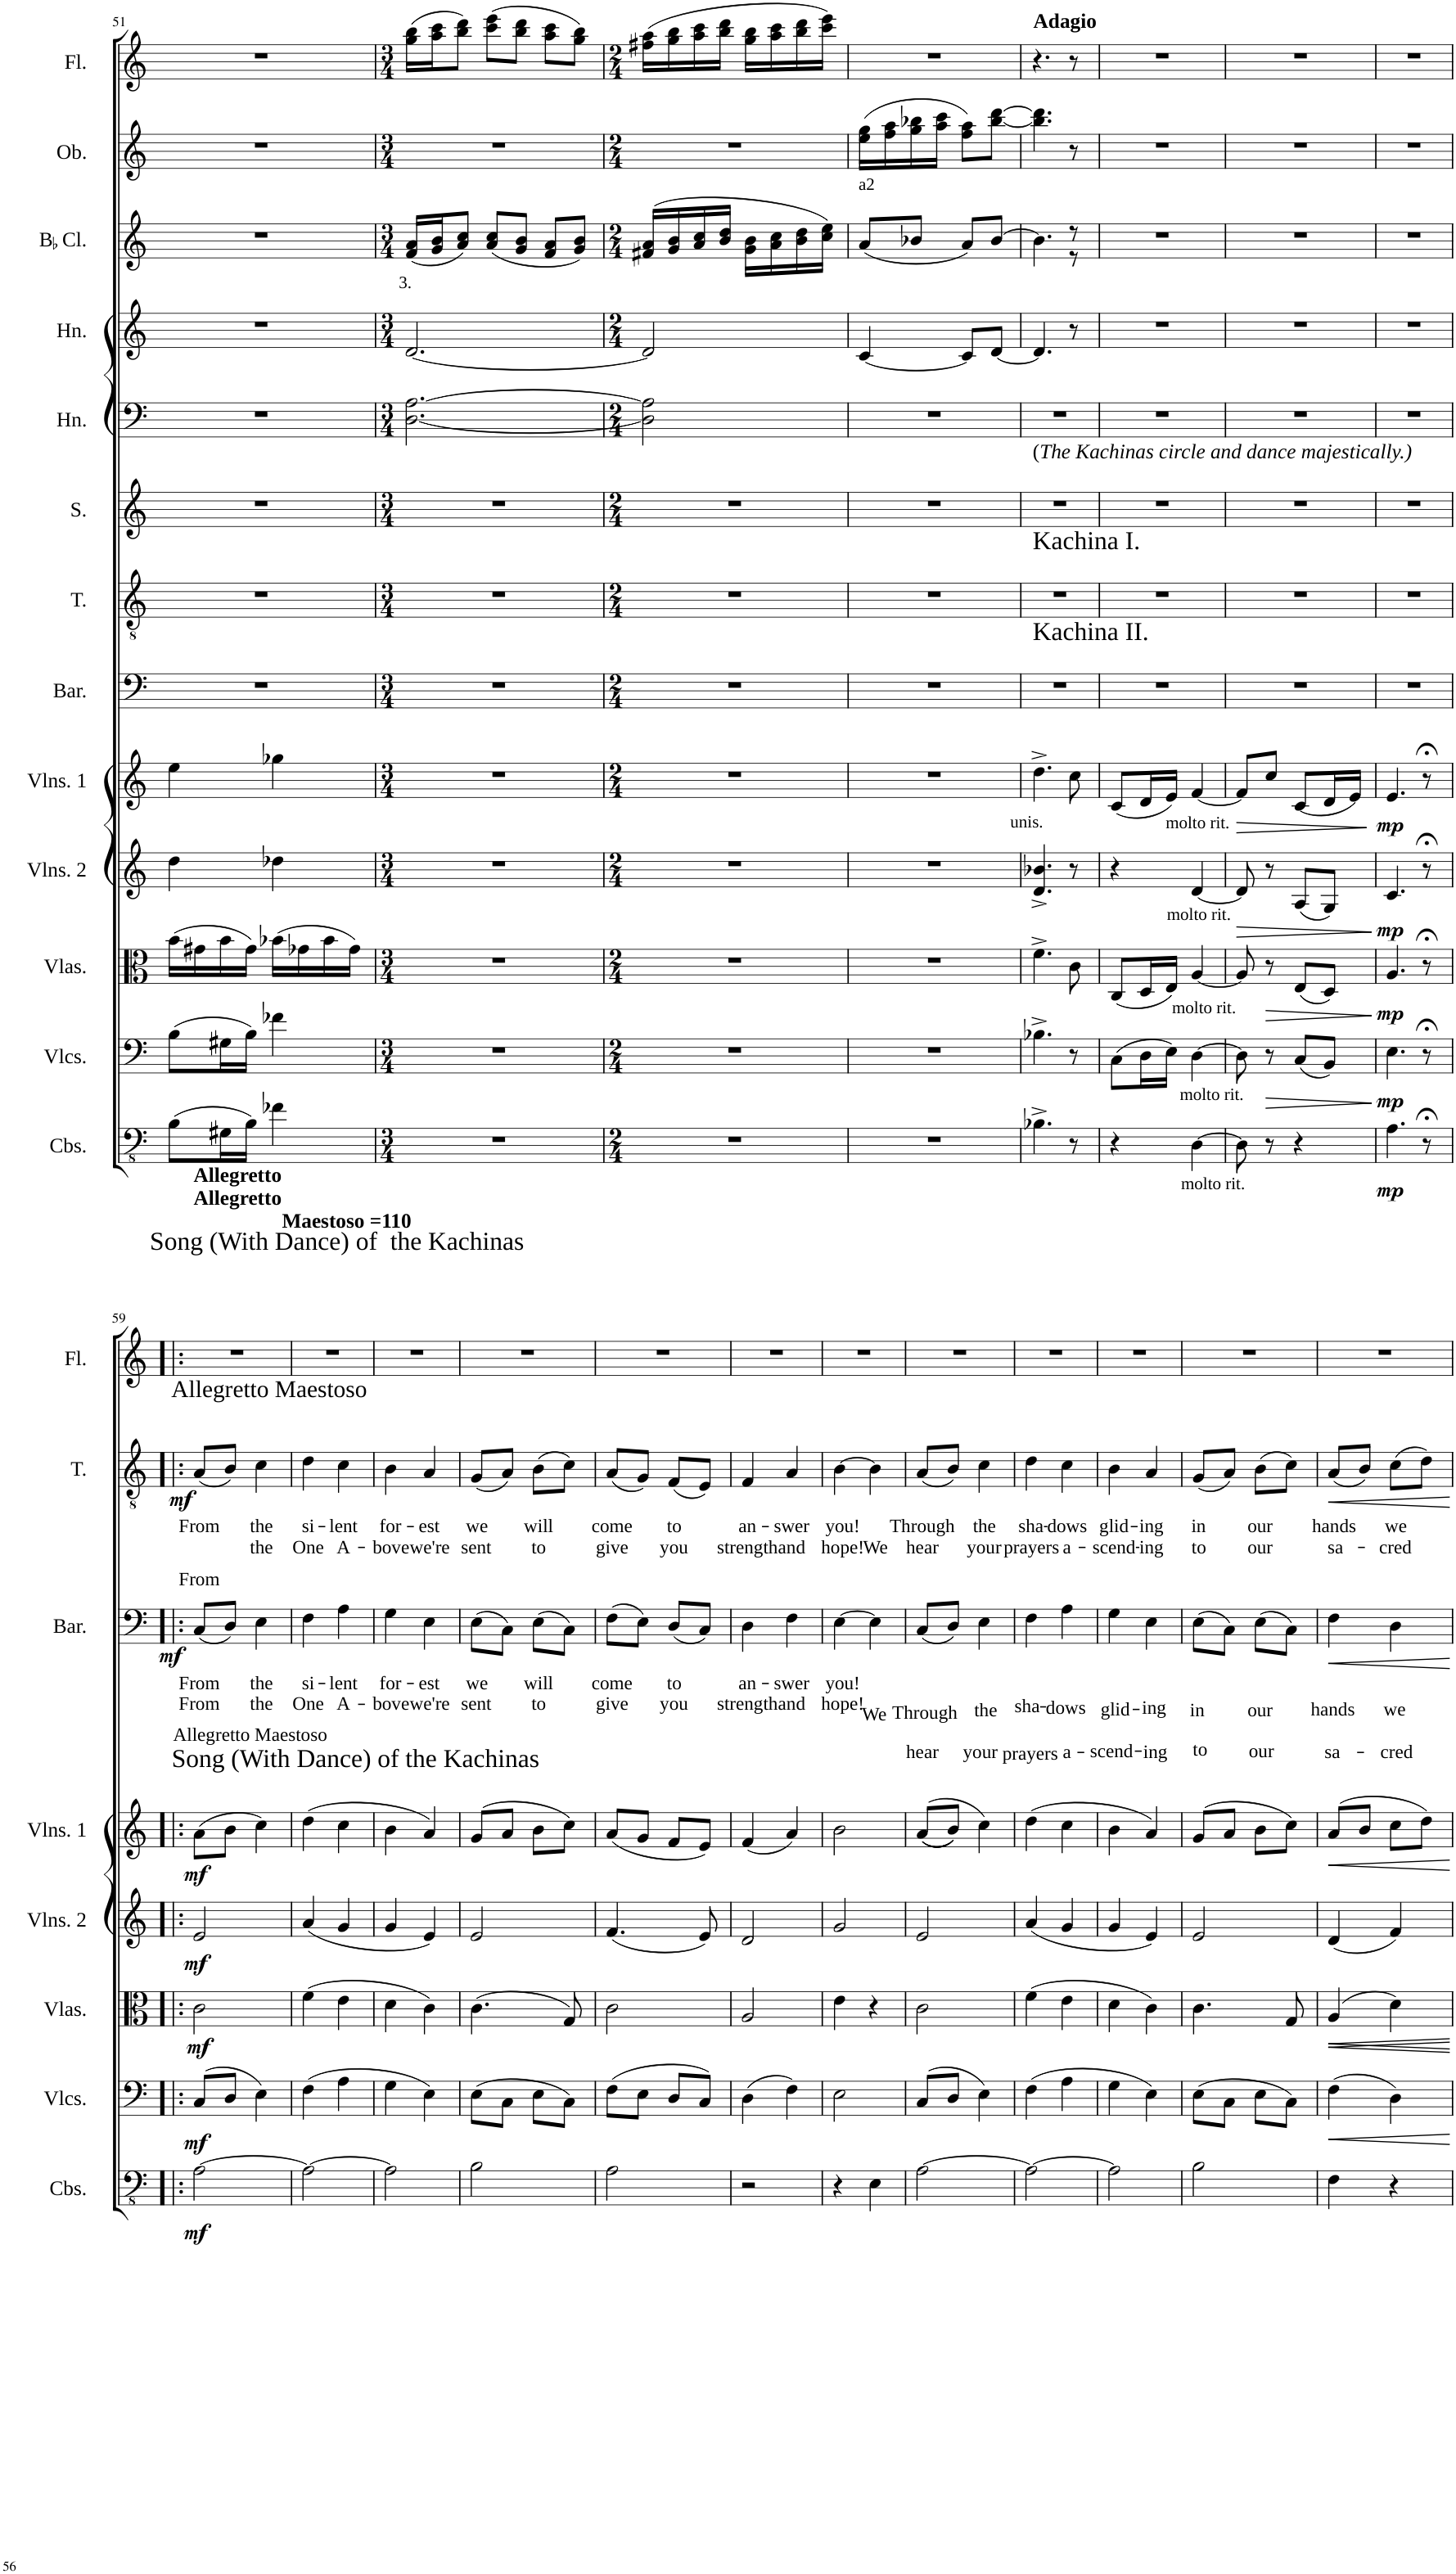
**kern	**dynam	**kern	**dynam	**kern	**dynam	**kern	**dynam	**kern	**dynam	**kern	**text	**text	**text	**dynam	**kern	**text	**text	**dynam	**kern	**kern	**kern	**kern	**kern
*part12	*part12	*part11	*part11	*part10	*part10	*part9	*part9	*part8	*part8	*part7	*part7	*part7	*part7	*part7	*part6	*part6	*part6	*part6	*part5	*part4	*part3	*part2	*part1
*staff12	*staff12	*staff11	*staff11	*staff10	*staff10	*staff9	*staff9	*staff8	*staff8	*staff7	*staff7	*staff7	*staff7	*staff7	*staff6	*staff6	*staff6	*staff6	*staff5	*staff4	*staff3	*staff2	*staff1
*I"Contrabasses	*	*I"Violoncellos	*	*I"Violas	*	*I"Violins 2	*	*I"Violins 1	*	*I"Baritone	*	*	*	*	*I"Tenor	*	*	*	*I"Horn	*I"Horn	*I"BaccidentalFlat Clarinet	*I"Oboe	*I"Flute
*I'Cbs.	*	*I'Vlcs.	*	*I'Vlas.	*	*I'Vlns. 2	*	*I'Vlns. 1	*	*I'Bar.	*	*	*	*	*I'T.	*	*	*	*I'Hn.	*I'Hn.	*I'BaccidentalFlat Cl.	*I'Ob.	*I'Fl.
!!LO:PB:g=z
*clefFv4	*	*clefF4	*	*clefC3	*	*clefG2	*	*clefG2	*	*clefF4	*	*	*	*	*clefGv2	*	*	*	*clefF4	*clefG2	*clefG2	*clefG2	*clefG2
*	*	*	*	*	*	*	*	*	*	*	*	*	*	*	*	*	*	*	*ITrd4c7	*ITrd4c7	*ITrd1c2	*	*
*k[]	*	*k[]	*	*k[]	*	*k[]	*	*k[]	*	*k[]	*	*	*	*	*k[]	*	*	*	*k[]	*k[]	*k[]	*k[]	*k[]
*M2/4	*	*M2/4	*	*M2/4	*	*M2/4	*	*M2/4	*	*M2/4	*	*	*	*	*M2/4	*	*	*	*M2/4	*M2/4	*M2/4	*M2/4	*M2/4
=51	=51	=51	=51	=51	=51	=51	=51	=51	=51	=51	=51	=51	=51	=51	=51	=51	=51	=51	=51	=51	=51	=51	=51
(8BB\L	.	(8B\L	.	(16b\LL	.	4dd\	.	4ee\	.	2r	.	.	.	.	2r	.	.	.	2r	2r	2r	2r	2r
.	.	.	.	16g#X\	.	.	.	.	.	.	.	.	.	.	.	.	.	.	.	.	.	.	.
16GG#X\L	.	16G#X\L	.	16b\	.	.	.	.	.	.	.	.	.	.	.	.	.	.	.	.	.	.	.
16BB\JJ)	.	16B\JJ)	.	16g#\JJ)	.	.	.	.	.	.	.	.	.	.	.	.	.	.	.	.	.	.	.
4F-X\	.	4f-X\	.	(16b-X\LL	.	4dd-X\	.	4gg-X\	.	.	.	.	.	.	.	.	.	.	.	.	.	.	.
.	.	.	.	16g-X\	.	.	.	.	.	.	.	.	.	.	.	.	.	.	.	.	.	.	.
.	.	.	.	16b-\	.	.	.	.	.	.	.	.	.	.	.	.	.	.	.	.	.	.	.
.	.	.	.	16g-\JJ)	.	.	.	.	.	.	.	.	.	.	.	.	.	.	.	.	.	.	.
=52	=52	=52	=52	=52	=52	=52	=52	=52	=52	=52	=52	=52	=52	=52	=52	=52	=52	=52	=52	=52	=52	=52	=52
*M3/4	*	*M3/4	*	*M3/4	*	*M3/4	*	*M3/4	*	*M3/4	*	*	*	*	*M3/4	*	*	*	*M3/4	*M3/4	*M3/4	*M3/4	*M3/4
!	!	!	!	!	!	!	!	!	!	!	!	!	!	!	!	!	!	!	!	!LO:TX:a:t=3.	!	!	!
2.r	.	2.r	.	2.r	.	2.r	.	2.r	.	2.r	.	.	.	.	2.r	.	.	.	[2.D\ [2.A\	[2.d/	(16f/ 16a/LL	2.r	(16gg\ 16bb\LL
.	.	.	.	.	.	.	.	.	.	.	.	.	.	.	.	.	.	.	.	.	16g/ 16b/J	.	16aa\ 16ccc\J
.	.	.	.	.	.	.	.	.	.	.	.	.	.	.	.	.	.	.	.	.	8a/ 8cc/J)	.	8bb\ 8ddd\J)
.	.	.	.	.	.	.	.	.	.	.	.	.	.	.	.	.	.	.	.	.	(8a/ 8cc/L	.	(8ccc\ 8eee\L
.	.	.	.	.	.	.	.	.	.	.	.	.	.	.	.	.	.	.	.	.	8g/ 8b/J	.	8bb\ 8ddd\J
.	.	.	.	.	.	.	.	.	.	.	.	.	.	.	.	.	.	.	.	.	8f/ 8a/L	.	8aa\ 8ccc\L
.	.	.	.	.	.	.	.	.	.	.	.	.	.	.	.	.	.	.	.	.	8g/ 8b/J)	.	8gg\ 8bb\J)
=53	=53	=53	=53	=53	=53	=53	=53	=53	=53	=53	=53	=53	=53	=53	=53	=53	=53	=53	=53	=53	=53	=53	=53
*M2/4	*	*M2/4	*	*M2/4	*	*M2/4	*	*M2/4	*	*M2/4	*	*	*	*	*M2/4	*	*	*	*M2/4	*M2/4	*M2/4	*M2/4	*M2/4
2r	.	2r	.	2r	.	2r	.	2r	.	2r	.	.	.	.	2r	.	.	.	2D\] 2A\]	2d/]	(16f#X/ 16a/LL	2r	(16ff#X\ 16aa\LL
.	.	.	.	.	.	.	.	.	.	.	.	.	.	.	.	.	.	.	.	.	16g/ 16b/	.	16gg\ 16bb\
.	.	.	.	.	.	.	.	.	.	.	.	.	.	.	.	.	.	.	.	.	16a/ 16cc/	.	16aa\ 16ccc\
.	.	.	.	.	.	.	.	.	.	.	.	.	.	.	.	.	.	.	.	.	16b/ 16dd/JJ	.	16bb\ 16ddd\JJ
.	.	.	.	.	.	.	.	.	.	.	.	.	.	.	.	.	.	.	.	.	16g\ 16b\LL	.	16gg\ 16bb\LL
.	.	.	.	.	.	.	.	.	.	.	.	.	.	.	.	.	.	.	.	.	16a\ 16cc\	.	16aa\ 16ccc\
.	.	.	.	.	.	.	.	.	.	.	.	.	.	.	.	.	.	.	.	.	16b\ 16dd\	.	16bb\ 16ddd\
.	.	.	.	.	.	.	.	.	.	.	.	.	.	.	.	.	.	.	.	.	16cc\ 16ee\JJ)	.	16ccc\ 16eee\JJ)
=54	=54	=54	=54	=54	=54	=54	=54	=54	=54	=54	=54	=54	=54	=54	=54	=54	=54	=54	=54	=54	=54	=54	=54
!	!	!	!	!	!	!	!	!	!	!	!	!	!	!	!	!	!	!	!	!	!LO:TX:a:t=a2	!	!
2r	.	2r	.	2r	.	2r	.	2r	.	2r	.	.	.	.	2r	.	.	.	2r	[4c/	(8a/L	(16ee\ 16gg\LL	2r
.	.	.	.	.	.	.	.	.	.	.	.	.	.	.	.	.	.	.	.	.	.	16ff\ 16aa\	.
.	.	.	.	.	.	.	.	.	.	.	.	.	.	.	.	.	.	.	.	.	8b-X/J	16gg\ 16bb-X\	.
.	.	.	.	.	.	.	.	.	.	.	.	.	.	.	.	.	.	.	.	.	.	16aa\ 16ccc\JJ	.
.	.	.	.	.	.	.	.	.	.	.	.	.	.	.	.	.	.	.	.	8c/L]	8a/L)	8ff\ 8aa\L)	.
.	.	.	.	.	.	.	.	.	.	.	.	.	.	.	.	.	.	.	.	[8d/J	[8b-/J	[8bb-\ [8ddd\J	.
=55	=55	=55	=55	=55	=55	=55	=55	=55	=55	=55	=55	=55	=55	=55	=55	=55	=55	=55	=55	=55	=55	=55	=55
*	*	*	*	*	*	*	*	*	*	*	*	*	*	*	*	*	*	*	*	*	*^	*	*
!	!	!	!	!	!	!	!	!	!	!	!	!	!	!	!	!	!	!	!	!	!	!	!	!LO:TX:a:B:t=Adagio
!	!	!	!	!	!	!	!	!	!	!	!	!	!	!	!LO:TX:a:t=Kachina I.	!	!	!	!	!	!	!	!	!
!	!	!	!	!	!	!	!	!	!	!LO:TX:a:t=Kachina II.	!	!	!	!	!	!	!	!	!	!	!	!	!	!
!	!	!	!	!	!	!LO:TX:a:t=unis.	!	!	!	!	!	!	!	!	!	!	!	!	!	!	!	!	!	!
4.BB-X^\	.	4.B-X^\	.	4.f^\	.	4.d/^ 4.b-X/^	.	4.dd^\	.	2r	.	.	.	.	2r	.	.	.	2r	4.d/]	4.b-\]	4.ryy	4.bb-\] 4.ddd\]	4.r
8r	.	8r	.	8c\	.	8r	.	8cc\	.	.	.	.	.	.	.	.	.	.	.	8r	8r	8r	8r	8r
*	*	*	*	*	*	*	*	*	*	*	*	*	*	*	*	*	*	*	*	*	*v	*v	*	*
=56	=56	=56	=56	=56	=56	=56	=56	=56	=56	=56	=56	=56	=56	=56	=56	=56	=56	=56	=56	=56	=56	=56	=56
4r	.	(8C\L	.	(8C/L	.	4r	.	(8c/L	.	2r	.	.	.	.	2r	.	.	.	2r	2r	2r	2r	2r
.	.	16D\L	.	16D/L	.	.	.	16d/L	.	.	.	.	.	.	.	.	.	.	.	.	.	.	.
.	.	16E\JJ)	.	16E/JJ)	.	.	.	16e/JJ)	.	.	.	.	.	.	.	.	.	.	.	.	.	.	.
[4DD\	.	[4D\	.	[4A/	.	[4d/	.	[4f/	.	.	.	.	.	.	.	.	.	.	.	.	.	.	.
=57	=57	=57	=57	=57	=57	=57	=57	=57	=57	=57	=57	=57	=57	=57	=57	=57	=57	=57	=57	=57	=57	=57	=57
!	!	!	!	!	!	!	!	!LO:TX:b:t=molto rit.	!	!	!	!	!	!	!	!	!	!	!	!	!	!	!
!	!	!	!	!	!	!LO:TX:b:t=molto rit.	!	!	!	!	!	!	!	!	!	!	!	!	!	!	!	!	!
!	!	!	!	!LO:TX:b:t=molto rit.	!	!	!	!	!	!	!	!	!	!	!	!	!	!	!	!	!	!	!
!	!	!LO:TX:b:t=molto rit.	!	!	!	!	!	!	!	!	!	!	!	!	!	!	!	!	!	!	!	!	!
!LO:TX:b:t=molto rit.	!	!	!	!	!	!	!	!	!	!	!	!	!	!	!	!	!	!	!	!	!	!	!
!	!	!	!	!	!	!	!LO:HP:b	!	!LO:HP:b	!	!	!	!	!	!	!	!	!	!	!	!	!	!
8DD\]	.	8D\]	.	8A/]	.	8d/]	>	8f/L]	>	2r	.	.	.	.	2r	.	.	.	2r	2r	2r	2r	2r
!	!	!	!LO:HP:b	!	!LO:HP:b	!	!	!	!	!	!	!	!	!	!	!	!	!	!	!	!	!	!
8r	.	8r	>	8r	>	8r	.	8cc/J	.	.	.	.	.	.	.	.	.	.	.	.	.	.	.
4r	.	(8C/L	.	(8E/L	.	(8A/L	.	(8c/L	.	.	.	.	.	.	.	.	.	.	.	.	.	.	.
.	.	8BB/J)	.	8D/J)	.	8G/J)	.	16d/L	.	.	.	.	.	.	.	.	.	.	.	.	.	.	.
.	.	.	.	.	.	.	.	16e/JJ)	.	.	.	.	.	.	.	.	.	.	.	.	.	.	.
.	.	.	]	.	]	.	]	.	]	.	.	.	.	.	.	.	.	.	.	.	.	.	.
=58	=58	=58	=58	=58	=58	=58	=58	=58	=58	=58	=58	=58	=58	=58	=58	=58	=58	=58	=58	=58	=58	=58	=58
!	!LO:DY:b	!	!LO:DY:b	!	!LO:DY:b	!	!LO:DY:b	!	!LO:DY:b	!	!	!	!	!	!	!	!	!	!	!	!	!	!
4.AA\	mp	4.E\	mp	4.A/	mp	4.c/	mp	4.e/	mp	2r	.	.	.	.	2r	.	.	.	2r	2r	2r	2r	2r
8r;<	.	8r;<	.	8r;<	.	8r;<	.	8r;<	.	.	.	.	.	.	.	.	.	.	.	.	.	.	.
!!LO:LB:g=z
=59!|:	=59!|:	=59!|:	=59!|:	=59!|:	=59!|:	=59!|:	=59!|:	=59!|:	=59!|:	=59!|:	=59!|:	=59!|:	=59!|:	=59!|:	=59!|:	=59!|:	=59!|:	=59!|:	=59!|:	=59!|:	=59!|:	=59!|:	=59!|:
!	!	!	!	!	!	!	!	!	!	!	!	!	!	!	!	!	!	!	!	!	!	!	!LO:TX:a:t=Song (With Dance) of  the Kachinas
!	!	!	!	!	!	!	!	!	!	!	!	!	!	!	!	!	!	!	!	!	!	!	!LO:TX:a:B:t=Allegretto
!	!	!	!	!	!	!	!	!	!	!	!	!	!	!	!	!	!	!	!	!	!	!	!LO:TX:a:B:t=Allegretto
!	!	!	!	!	!	!	!	!	!	!	!	!	!	!	!LO:TX:a:t=Allegretto Maestoso	!	!	!	!	!	!	!	!
!	!	!	!	!	!	!	!	!LO:TX:a:t=Song (With Dance) of the Kachinas	!	!	!	!	!	!	!	!	!	!	!	!	!	!	!
!	!	!	!	!	!	!	!	!LO:TX:a:t=Allegretto Maestoso	!	!	!	!	!	!	!	!	!	!	!	!	!	!	!
!	!LO:DY:b	!	!LO:DY:b	!	!LO:DY:b	!	!LO:DY:b	!	!LO:DY:b	!	!LO:LY:b	!LO:LY:b	!	!LO:DY:b	!	!LO:LY:b	!LO:LY:b	!LO:DY:b	!	!	!	!	!
[2AA\	mf	(8C/L	mf	2c\	mf	2e/	mf	(8a\L	mf	(8C/L	From	From	.	mf	(8A/L	From	From	mf	2r	2r	2r	2r	2r
.	.	8D/J	.	.	.	.	.	8b\J	.	8D/J)	.	.	.	.	8B/J)	.	.	.	.	.	.	.	.
!	!	!	!	!	!	!	!	!	!	!	!LO:LY:b	!LO:LY:b	!	!	!	!LO:LY:b	!LO:LY:b	!	!	!	!	!	!
.	.	4E\)	.	.	.	.	.	4cc\)	.	4E\	the	the	.	.	4c\	the	the	.	.	.	.	.	.
=60	=60	=60	=60	=60	=60	=60	=60	=60	=60	=60	=60	=60	=60	=60	=60	=60	=60	=60	=60	=60	=60	=60	=60
!	!	!	!	!	!	!	!	!	!	!	!	!	!	!	!	!	!	!	!	!	!	!	!LO:TX:a:B:t=Maestoso =110
!	!	!	!	!	!	!	!	!	!	!	!LO:LY:b	!LO:LY:b	!	!	!	!LO:LY:b	!LO:LY:b	!	!	!	!	!	!
2AA\_	.	(4F\	.	(4f\	.	(4a/	.	(4dd\	.	4F\	si-	One	.	.	4d\	si-	One	.	2r	2r	2r	2r	2r
!	!	!	!	!	!	!	!	!	!	!	!LO:LY:b	!LO:LY:b	!	!	!	!LO:LY:b	!LO:LY:b	!	!	!	!	!	!
.	.	4A\	.	4e\	.	4g/	.	4cc\	.	4A\	-lent	A-	.	.	4c\	-lent	A-	.	.	.	.	.	.
=61	=61	=61	=61	=61	=61	=61	=61	=61	=61	=61	=61	=61	=61	=61	=61	=61	=61	=61	=61	=61	=61	=61	=61
!	!	!	!	!	!	!	!	!	!	!	!LO:LY:b	!LO:LY:b	!	!	!	!LO:LY:b	!LO:LY:b	!	!	!	!	!	!
2AA\]	.	4G\	.	4d\	.	4g/	.	4b\	.	4G\	for-	-bove	.	.	4B\	for-	-bove	.	2r	2r	2r	2r	2r
!	!	!	!	!	!	!	!	!	!	!	!LO:LY:b	!LO:LY:b	!	!	!	!LO:LY:b	!LO:LY:b	!	!	!	!	!	!
.	.	4E\)	.	4c\)	.	4e/)	.	4a/)	.	4E\	-est	we're	.	.	4A/	-est	we're	.	.	.	.	.	.
=62	=62	=62	=62	=62	=62	=62	=62	=62	=62	=62	=62	=62	=62	=62	=62	=62	=62	=62	=62	=62	=62	=62	=62
!	!	!	!	!	!	!	!	!	!	!	!LO:LY:b	!LO:LY:b	!	!	!	!LO:LY:b	!LO:LY:b	!	!	!	!	!	!
2BB\	.	(8E\L	.	(4.c\	.	2e/	.	(8g/L	.	(8E\L	we	sent	.	.	(8G/L	we	sent	.	2r	2r	2r	2r	2r
.	.	8C\J	.	.	.	.	.	8a/J	.	8C\J)	.	.	.	.	8A/J)	.	.	.	.	.	.	.	.
!	!	!	!	!	!	!	!	!	!	!	!LO:LY:b	!LO:LY:b	!	!	!	!LO:LY:b	!LO:LY:b	!	!	!	!	!	!
.	.	8E\L	.	.	.	.	.	8b\L	.	(8E\L	will	to	.	.	(8B\L	will	to	.	.	.	.	.	.
.	.	8C\J)	.	8G/)	.	.	.	8cc\J)	.	8C\J)	.	.	.	.	8c\J)	.	.	.	.	.	.	.	.
=63	=63	=63	=63	=63	=63	=63	=63	=63	=63	=63	=63	=63	=63	=63	=63	=63	=63	=63	=63	=63	=63	=63	=63
!	!	!	!	!	!	!	!	!	!	!	!LO:LY:b	!LO:LY:b	!	!	!	!LO:LY:b	!LO:LY:b	!	!	!	!	!	!
2AA\	.	(8F\L	.	2c\	.	(4.f/	.	(8a/L	.	(8F\L	come	give	.	.	(8A/L	come	give	.	2r	2r	2r	2r	2r
.	.	8E\J	.	.	.	.	.	8g/J	.	8E\J)	.	.	.	.	8G/J)	.	.	.	.	.	.	.	.
!	!	!	!	!	!	!	!	!	!	!	!LO:LY:b	!LO:LY:b	!	!	!	!LO:LY:b	!LO:LY:b	!	!	!	!	!	!
.	.	8D/L	.	.	.	.	.	8f/L	.	(8D/L	to	you	.	.	(8F/L	to	you	.	.	.	.	.	.
.	.	8C/J)	.	.	.	8e/)	.	8e/J)	.	8C/J)	.	.	.	.	8E/J)	.	.	.	.	.	.	.	.
=64	=64	=64	=64	=64	=64	=64	=64	=64	=64	=64	=64	=64	=64	=64	=64	=64	=64	=64	=64	=64	=64	=64	=64
!	!	!	!	!	!	!	!	!	!	!	!LO:LY:b	!LO:LY:b	!	!	!	!LO:LY:b	!LO:LY:b	!	!	!	!	!	!
2r	.	(4D\	.	2A/	.	2d/	.	(4f/	.	4D\	an-	strength	.	.	4F/	an-	strength	.	2r	2r	2r	2r	2r
!	!	!	!	!	!	!	!	!	!	!	!LO:LY:b	!LO:LY:b	!	!	!	!LO:LY:b	!LO:LY:b	!	!	!	!	!	!
.	.	4F\)	.	.	.	.	.	4a/)	.	4F\	-swer	and	.	.	4A/	-swer	and	.	.	.	.	.	.
=65	=65	=65	=65	=65	=65	=65	=65	=65	=65	=65	=65	=65	=65	=65	=65	=65	=65	=65	=65	=65	=65	=65	=65
!	!	!	!	!	!	!	!	!	!	!	!LO:LY:b	!LO:LY:b	!	!	!	!LO:LY:b	!LO:LY:b	!	!	!	!	!	!
4r	.	2E\	.	4e\	.	2g/	.	2b\	.	[4E\	you!	hope!	.	.	[4B\	you!	hope!	.	2r	2r	2r	2r	2r
!	!	!	!	!	!	!	!	!	!	!	!LO:LY:b	!	!	!	!	!	!LO:LY:b	!	!	!	!	!	!
4EE\	.	.	.	4r	.	.	.	.	.	4E\]	We	.	.	.	4B\]	.	We	.	.	.	.	.	.
=66	=66	=66	=66	=66	=66	=66	=66	=66	=66	=66	=66	=66	=66	=66	=66	=66	=66	=66	=66	=66	=66	=66	=66
!	!	!	!	!	!	!	!	!	!	!	!	!LO:LY:b	!LO:LY:b	!	!	!LO:LY:b	!LO:LY:b	!	!	!	!	!	!
[2AA\	.	(8C/L	.	2c\	.	2e/	.	((((8a/L	.	(8C/L	.	Through	hear	.	(8A/L	Through	hear	.	2r	2r	2r	2r	2r
.	.	8D/J	.	.	.	.	.	8b/J)))	.	8D/J)	.	.	.	.	8B/J)	.	.	.	.	.	.	.	.
!	!	!	!	!	!	!	!	!	!	!	!	!LO:LY:b	!LO:LY:b	!	!	!LO:LY:b	!LO:LY:b	!	!	!	!	!	!
.	.	4E\)	.	.	.	.	.	4cc\)	.	4E\	.	the	your	.	4c\	the	your	.	.	.	.	.	.
=67	=67	=67	=67	=67	=67	=67	=67	=67	=67	=67	=67	=67	=67	=67	=67	=67	=67	=67	=67	=67	=67	=67	=67
!	!	!	!	!	!	!	!	!	!	!	!	!LO:LY:b	!LO:LY:b	!	!	!LO:LY:b	!LO:LY:b	!	!	!	!	!	!
2AA\_	.	(4F\	.	(4f\	.	(4a/	.	(4dd\	.	4F\	.	sha-	prayers	.	4d\	sha-	prayers	.	2r	2r	2r	2r	2r
!	!	!	!	!	!	!	!	!	!	!	!	!LO:LY:b	!LO:LY:b	!	!	!LO:LY:b	!LO:LY:b	!	!	!	!	!	!
.	.	4A\	.	4e\	.	4g/	.	4cc\	.	4A\	.	-dows	a-	.	4c\	-dows	a-	.	.	.	.	.	.
=68	=68	=68	=68	=68	=68	=68	=68	=68	=68	=68	=68	=68	=68	=68	=68	=68	=68	=68	=68	=68	=68	=68	=68
!	!	!	!	!	!	!	!	!	!	!	!	!LO:LY:b	!LO:LY:b	!	!	!LO:LY:b	!LO:LY:b	!	!	!	!	!	!
2AA\]	.	4G\	.	4d\	.	4g/	.	4b\	.	4G\	.	glid-	-scend-	.	4B\	glid-	-scend-	.	2r	2r	2r	2r	2r
!	!	!	!	!	!	!	!	!	!	!	!	!LO:LY:b	!LO:LY:b	!	!	!LO:LY:b	!LO:LY:b	!	!	!	!	!	!
.	.	4E\)	.	4c\)	.	4e/)	.	4a/)	.	4E\	.	-ing	-ing	.	4A/	-ing	-ing	.	.	.	.	.	.
=69	=69	=69	=69	=69	=69	=69	=69	=69	=69	=69	=69	=69	=69	=69	=69	=69	=69	=69	=69	=69	=69	=69	=69
!	!	!	!	!	!	!	!	!	!	!	!	!LO:LY:b	!LO:LY:b	!	!	!LO:LY:b	!LO:LY:b	!	!	!	!	!	!
2BB\	.	(8E\L	.	4.c\	.	2e/	.	(8g/L	.	(8E\L	.	in	to	.	(8G/L	in	to	.	2r	2r	2r	2r	2r
.	.	8C\J	.	.	.	.	.	8a/J	.	8C\J)	.	.	.	.	8A/J)	.	.	.	.	.	.	.	.
!	!	!	!	!	!	!	!	!	!	!	!	!LO:LY:b	!LO:LY:b	!	!	!LO:LY:b	!LO:LY:b	!	!	!	!	!	!
.	.	8E\L	.	.	.	.	.	8b\L	.	(8E\L	.	our	our	.	(8B\L	our	our	.	.	.	.	.	.
.	.	8C\J)	.	8G/	.	.	.	8cc\J)	.	8C\J)	.	.	.	.	8c\J)	.	.	.	.	.	.	.	.
=70	=70	=70	=70	=70	=70	=70	=70	=70	=70	=70	=70	=70	=70	=70	=70	=70	=70	=70	=70	=70	=70	=70	=70
!	!	!	!	!	!	!	!	!	!	!	!	!LO:LY:b	!LO:LY:b	!	!	!LO:LY:b	!LO:LY:b	!	!	!	!	!	!
4FF\	.	(4F\	.	(4A/	.	(4d/	.	(8a/L	.	4F\	.	hands	sa-	.	(8A/L	hands	sa-	.	2r	2r	2r	2r	2r
.	.	.	.	.	.	.	.	8b/J	.	.	.	.	.	.	8B/J)	.	.	.	.	.	.	.	.
!	!	!	!	!	!	!	!	!	!	!	!	!LO:LY:b	!LO:LY:b	!	!	!LO:LY:b	!LO:LY:b	!	!	!	!	!	!
4r	.	4D\)	.	4d\)	.	4f/)	.	8cc\L	.	4D\	.	we	-cred	.	(8c\L	we	cred	.	.	.	.	.	.
.	.	.	.	.	.	.	.	8dd\J)	.	.	.	.	.	.	8d\J)	.	.	.	.	.	.	.	.
=	=	=	=	=	=	=	=	=	=	=	=	=	=	=	=	=	=	=	=	=	=	=	=
*-	*-	*-	*-	*-	*-	*-	*-	*-	*-	*-	*-	*-	*-	*-	*-	*-	*-	*-	*-	*-	*-	*-	*-
